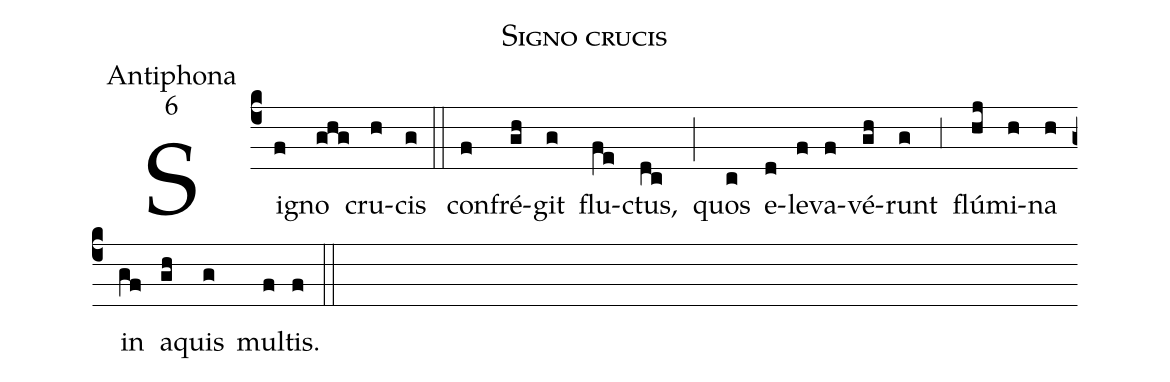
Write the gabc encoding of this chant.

name:Signo crucis;
office-part:Antiphona;
mode:6;
%%
(c4) Si(f)gno(ghg) cru(h)cis(g) (::)
con(f)fré(gh)git(g) flu(fe)ctus,(dc) (;) quos(c) e(d)le(f)va(f)vé(gh)runt(g) (,3) flú(hj)mi(h)na(h) in(gf) a(gh)quis(g) mul(f)tis.(f) (::)
